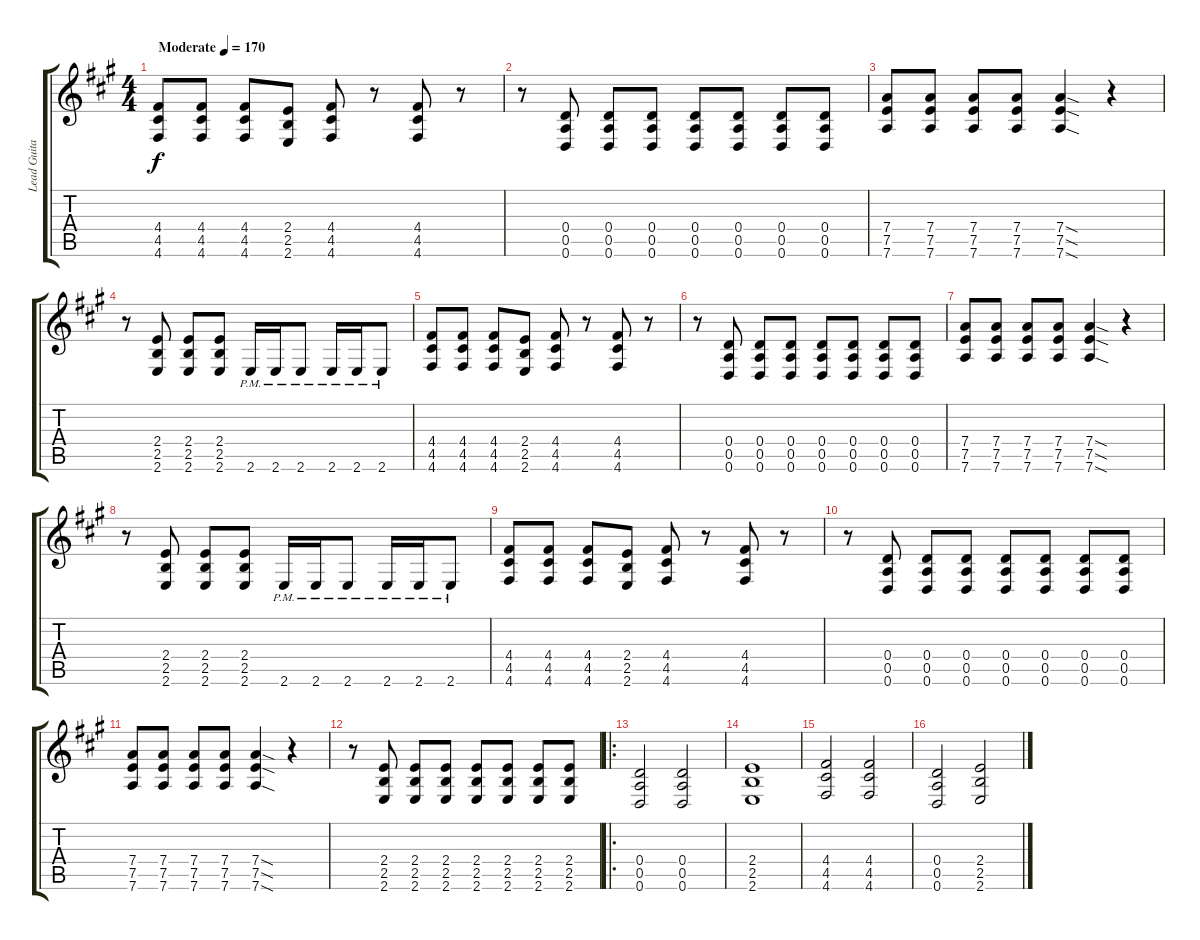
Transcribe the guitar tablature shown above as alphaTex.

\track ("Lead Guitar" "Lead Guita") {instrument distortionguitar}
\staff {score tabs}
\tuning (E4 B3 G3 D3 A2 D2) {hide}
\ts (4 4)
\tempo (170 "Moderate")
\clef g2
\ks a
(4.4 4.5 4.6).8{dy f instrument distortionguitar} (4.4 4.5 4.6).8 (4.4 4.5 4.6).8 (2.4 2.5 2.6).8 (4.4 4.5 4.6).8 r.8 (4.4 4.5 4.6).8 r.8 |
r.8 (0.4 0.5 0.6).8 (0.4 0.5 0.6).8 (0.4 0.5 0.6).8 (0.4 0.5 0.6).8 (0.4 0.5 0.6).8 (0.4 0.5 0.6).8 (0.4 0.5 0.6).8 |
(7.4 7.5 7.6).8 (7.4 7.5 7.6).8 (7.4 7.5 7.6).8 (7.4 7.5 7.6).8 (7.4{sod} 7.5{sod} 7.6{sod}).4 r.4 |
r.8 (2.4 2.5 2.6).8 (2.4 2.5 2.6).8 (2.4 2.5 2.6).8 2.6{pm}.16 2.6{pm}.16 2.6{pm}.8 2.6{pm}.16 2.6{pm}.16 2.6{pm}.8 |
(4.4 4.5 4.6).8 (4.4 4.5 4.6).8 (4.4 4.5 4.6).8 (2.4 2.5 2.6).8 (4.4 4.5 4.6).8 r.8 (4.4 4.5 4.6).8 r.8 |
r.8 (0.4 0.5 0.6).8 (0.4 0.5 0.6).8 (0.4 0.5 0.6).8 (0.4 0.5 0.6).8 (0.4 0.5 0.6).8 (0.4 0.5 0.6).8 (0.4 0.5 0.6).8 |
(7.4 7.5 7.6).8 (7.4 7.5 7.6).8 (7.4 7.5 7.6).8 (7.4 7.5 7.6).8 (7.4{sod} 7.5{sod} 7.6{sod}).4 r.4 |
r.8 (2.4 2.5 2.6).8 (2.4 2.5 2.6).8 (2.4 2.5 2.6).8 2.6{pm}.16 2.6{pm}.16 2.6{pm}.8 2.6{pm}.16 2.6{pm}.16 2.6{pm}.8 |
(4.4 4.5 4.6).8 (4.4 4.5 4.6).8 (4.4 4.5 4.6).8 (2.4 2.5 2.6).8 (4.4 4.5 4.6).8 r.8 (4.4 4.5 4.6).8 r.8 |
r.8 (0.4 0.5 0.6).8 (0.4 0.5 0.6).8 (0.4 0.5 0.6).8 (0.4 0.5 0.6).8 (0.4 0.5 0.6).8 (0.4 0.5 0.6).8 (0.4 0.5 0.6).8 |
(7.4 7.5 7.6).8 (7.4 7.5 7.6).8 (7.4 7.5 7.6).8 (7.4 7.5 7.6).8 (7.4{sod} 7.5{sod} 7.6{sod}).4 r.4 |
r.8 (2.4 2.5 2.6).8 (2.4 2.5 2.6).8 (2.4 2.5 2.6).8 (2.4 2.5 2.6).8 (2.4 2.5 2.6).8 (2.4 2.5 2.6).8 (2.4 2.5 2.6).8 |
\ro
(0.4 0.5 0.6).2 (0.4 0.5 0.6).2 |
(2.4 2.5 2.6).1 |
(4.4 4.5 4.6).2 (4.4 4.5 4.6).2 |
(0.4 0.5 0.6).2 (2.4 2.5 2.6).2
